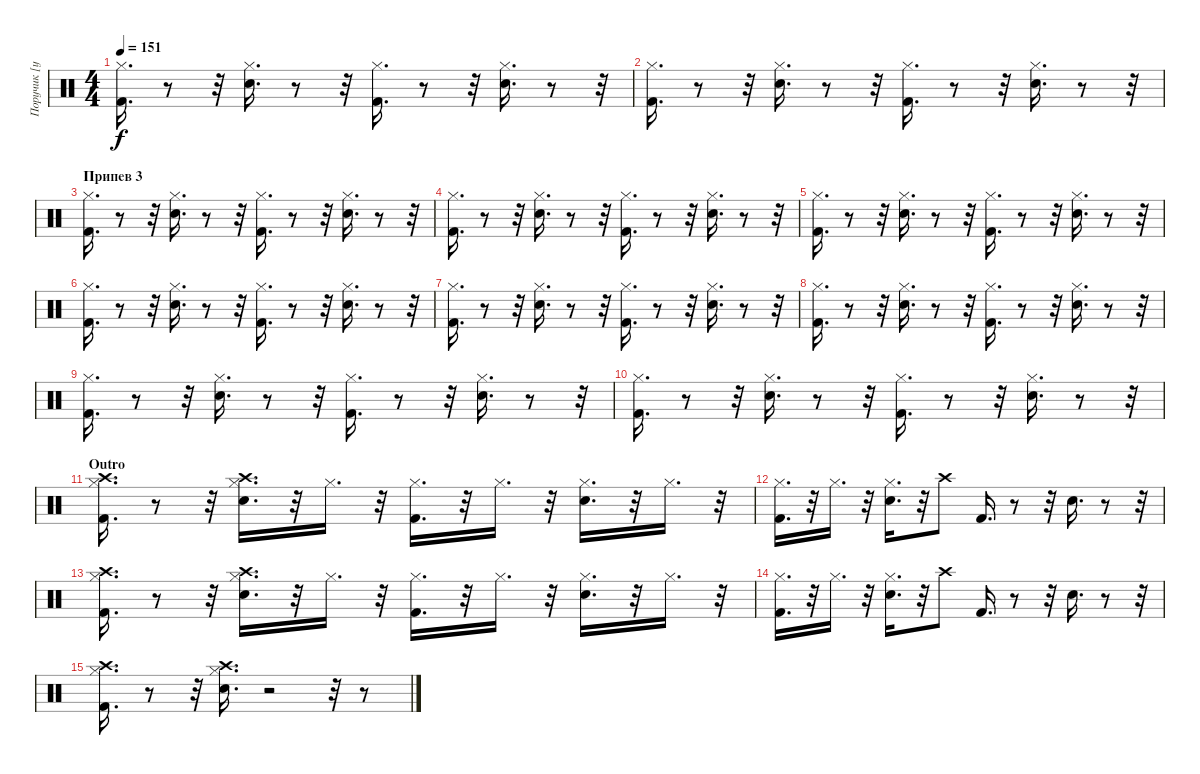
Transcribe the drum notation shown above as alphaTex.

\track ("Поручик [ударные]" "Поручик [у") {instrument percussion}
\staff {score}
\articulation defaults
\ts (4 4)
\tempo 151
\clef neutral
\ks c
("Kick (hit) 2" "Hi-Hat (closed)").16{d dy f} r.8 r.32 ("Snare (hit) 2" "Hi-Hat (closed)").16{d} r.8 r.32 ("Kick (hit) 2" "Hi-Hat (closed)").16{d} r.8 r.32 ("Snare (hit) 2" "Hi-Hat (closed)").16{d} r.8 r.32 |
("Kick (hit) 2" "Hi-Hat (closed)").16{d} r.8 r.32 ("Snare (hit) 2" "Hi-Hat (closed)").16{d} r.8 r.32 ("Kick (hit) 2" "Hi-Hat (closed)").16{d} r.8 r.32 ("Snare (hit) 2" "Hi-Hat (closed)").16{d} r.8 r.32 |
\section ("" "Припев 3")
("Kick (hit) 2" "Hi-Hat (closed)").16{d} r.8 r.32 ("Snare (hit) 2" "Hi-Hat (closed)").16{d} r.8 r.32 ("Kick (hit) 2" "Hi-Hat (closed)").16{d} r.8 r.32 ("Snare (hit) 2" "Hi-Hat (closed)").16{d} r.8 r.32 |
("Kick (hit) 2" "Hi-Hat (closed)").16{d} r.8 r.32 ("Snare (hit) 2" "Hi-Hat (closed)").16{d} r.8 r.32 ("Kick (hit) 2" "Hi-Hat (closed)").16{d} r.8 r.32 ("Snare (hit) 2" "Hi-Hat (closed)").16{d} r.8 r.32 |
("Kick (hit) 2" "Hi-Hat (closed)").16{d} r.8 r.32 ("Snare (hit) 2" "Hi-Hat (closed)").16{d} r.8 r.32 ("Kick (hit) 2" "Hi-Hat (closed)").16{d} r.8 r.32 ("Snare (hit) 2" "Hi-Hat (closed)").16{d} r.8 r.32 |
("Kick (hit) 2" "Hi-Hat (closed)").16{d} r.8 r.32 ("Snare (hit) 2" "Hi-Hat (closed)").16{d} r.8 r.32 ("Kick (hit) 2" "Hi-Hat (closed)").16{d} r.8 r.32 ("Snare (hit) 2" "Hi-Hat (closed)").16{d} r.8 r.32 |
("Kick (hit) 2" "Hi-Hat (closed)").16{d} r.8 r.32 ("Snare (hit) 2" "Hi-Hat (closed)").16{d} r.8 r.32 ("Kick (hit) 2" "Hi-Hat (closed)").16{d} r.8 r.32 ("Snare (hit) 2" "Hi-Hat (closed)").16{d} r.8 r.32 |
("Kick (hit) 2" "Hi-Hat (closed)").16{d} r.8 r.32 ("Snare (hit) 2" "Hi-Hat (closed)").16{d} r.8 r.32 ("Kick (hit) 2" "Hi-Hat (closed)").16{d} r.8 r.32 ("Snare (hit) 2" "Hi-Hat (closed)").16{d} r.8 r.32 |
("Kick (hit) 2" "Hi-Hat (closed)").16{d} r.8 r.32 ("Snare (hit) 2" "Hi-Hat (closed)").16{d} r.8 r.32 ("Kick (hit) 2" "Hi-Hat (closed)").16{d} r.8 r.32 ("Snare (hit) 2" "Hi-Hat (closed)").16{d} r.8 r.32 |
("Kick (hit) 2" "Hi-Hat (closed)").16{d} r.8 r.32 ("Snare (hit) 2" "Hi-Hat (closed)").16{d} r.8 r.32 ("Kick (hit) 2" "Hi-Hat (closed)").16{d} r.8 r.32 ("Snare (hit) 2" "Hi-Hat (closed)").16{d} r.8 r.32 |
\section ("" "Outro")
("Crash high (hit)" "Kick (hit) 2" "Hi-Hat (closed)").16{d} r.8 r.32 ("Crash high (hit)" "Snare (hit) 2" "Hi-Hat (closed)").16{d} r.32 "Hi-Hat (closed)".16{d} r.32 ("Kick (hit) 2" "Hi-Hat (closed)").16{d} r.32 "Hi-Hat (closed)".16{d} r.32 ("Snare (hit) 2" "Hi-Hat (closed)").16{d} r.32 "Hi-Hat (closed)".16{d} r.32 |
("Kick (hit) 2" "Hi-Hat (closed)").16{d} r.32 "Hi-Hat (closed)".16{d} r.32 ("Snare (hit) 2" "Hi-Hat (closed)").16{d} r.32 "Crash high (hit)".8 "Kick (hit) 2".16{d} r.8 r.32 "Snare (hit) 2".16{d} r.8 r.32 |
("Crash high (hit)" "Kick (hit) 2" "Hi-Hat (closed)").16{d} r.8 r.32 ("Crash high (hit)" "Snare (hit) 2" "Hi-Hat (closed)").16{d} r.32 "Hi-Hat (closed)".16{d} r.32 ("Kick (hit) 2" "Hi-Hat (closed)").16{d} r.32 "Hi-Hat (closed)".16{d} r.32 ("Snare (hit) 2" "Hi-Hat (closed)").16{d} r.32 "Hi-Hat (closed)".16{d} r.32 |
("Kick (hit) 2" "Hi-Hat (closed)").16{d} r.32 "Hi-Hat (closed)".16{d} r.32 ("Snare (hit) 2" "Hi-Hat (closed)").16{d} r.32 "Crash high (hit)".8 "Kick (hit) 2".16{d} r.8 r.32 "Snare (hit) 2".16{d} r.8 r.32 |
("Crash high (hit)" "Kick (hit) 2" "Hi-Hat (closed)").16{d} r.8 r.32 ("Crash high (hit)" "Snare (hit) 2" "Hi-Hat (closed)").16{d} r.2 r.32 r.8
